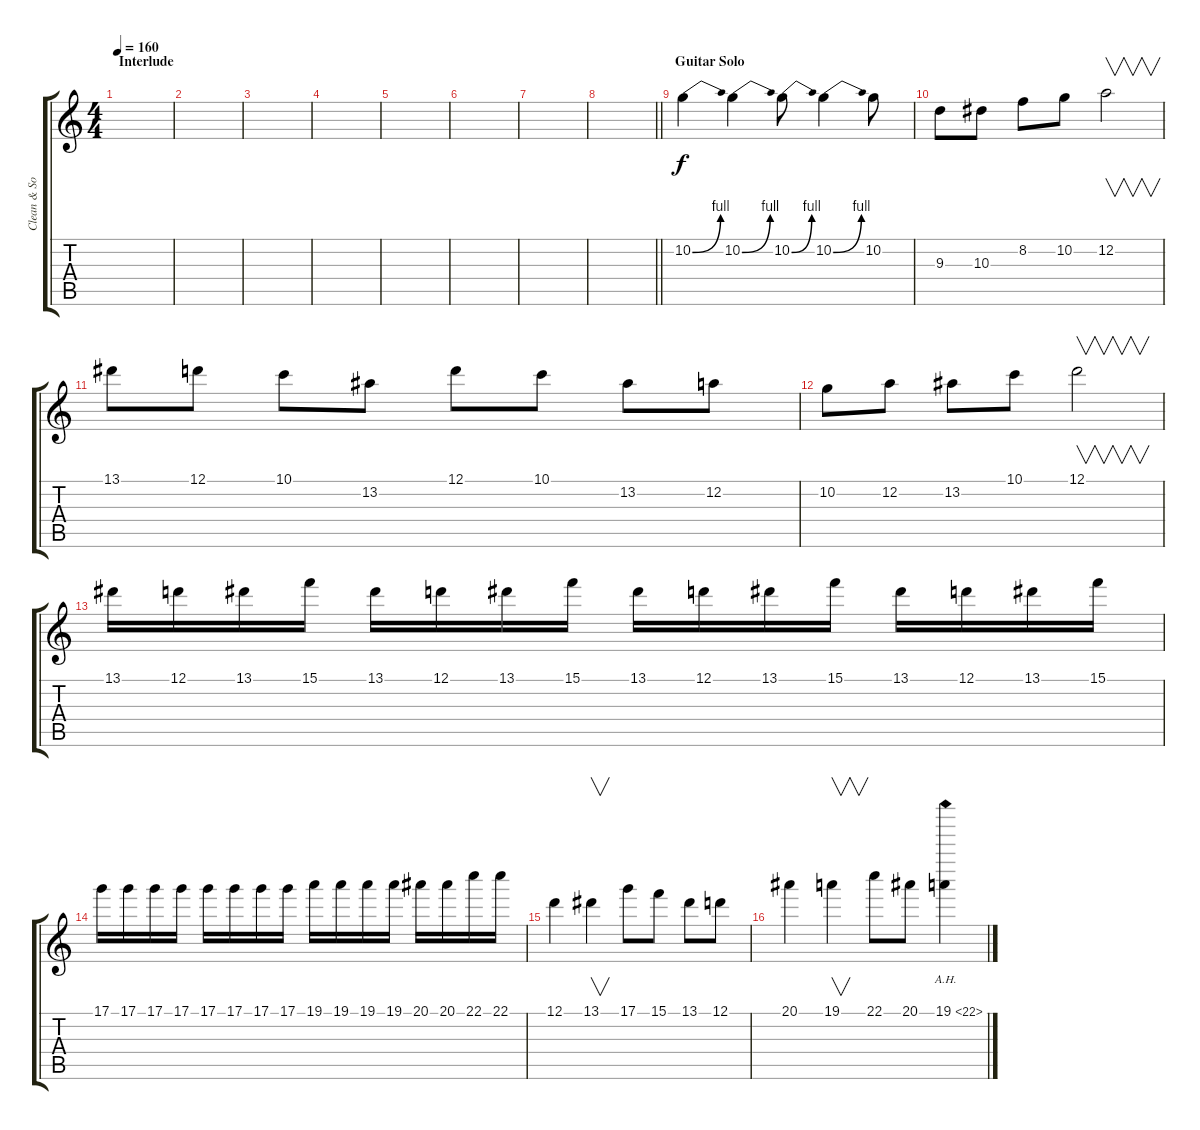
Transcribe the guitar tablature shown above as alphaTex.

\track ("Clean & Solo" "Clean & So") {instrument electricguitarclean}
\staff {score tabs}
\tuning (D4 A3 F3 C3 G2 D2) {hide}
\ts (4 4)
\section ("" "Interlude")
\tempo 160
\clef g2
\ks c
|
|
|
|
|
|
|
\barLineRight lightlight
|
\section ("" "Guitar Solo")
10.2{be (bend 0 0 60 4)}.4{instrument distortionguitar} 10.2{be (bend 0 0 60 4)}.4 10.2{be (bend 0 0 60 4)}.8 10.2{be (bend 0 0 60 4)}.4 10.2.8 |
9.3.8 10.3.8 8.2.8 10.2.8 12.2.2{v} |
13.1.8 12.1.8 10.1.8 13.2.8 12.1.8 10.1.8 13.2.8 12.2.8 |
10.2.8 12.2.8 13.2.8 10.1.8 12.1.2{v} |
13.1.16 12.1.16 13.1.16 15.1.16 13.1.16 12.1.16 13.1.16 15.1.16 13.1.16 12.1.16 13.1.16 15.1.16 13.1.16 12.1.16 13.1.16 15.1.16 |
17.1.16 17.1.16 17.1.16 17.1.16 17.1.16 17.1.16 17.1.16 17.1.16 19.1.16 19.1.16 19.1.16 19.1.16 20.1.16 20.1.16 22.1.16 22.1.16 |
12.1.4 13.1.4{v} 17.1.8 15.1.8 13.1.8 12.1.8 |
20.1.4 19.1.4{v} 22.1.8 20.1.8 19.1{ah 3}.4
